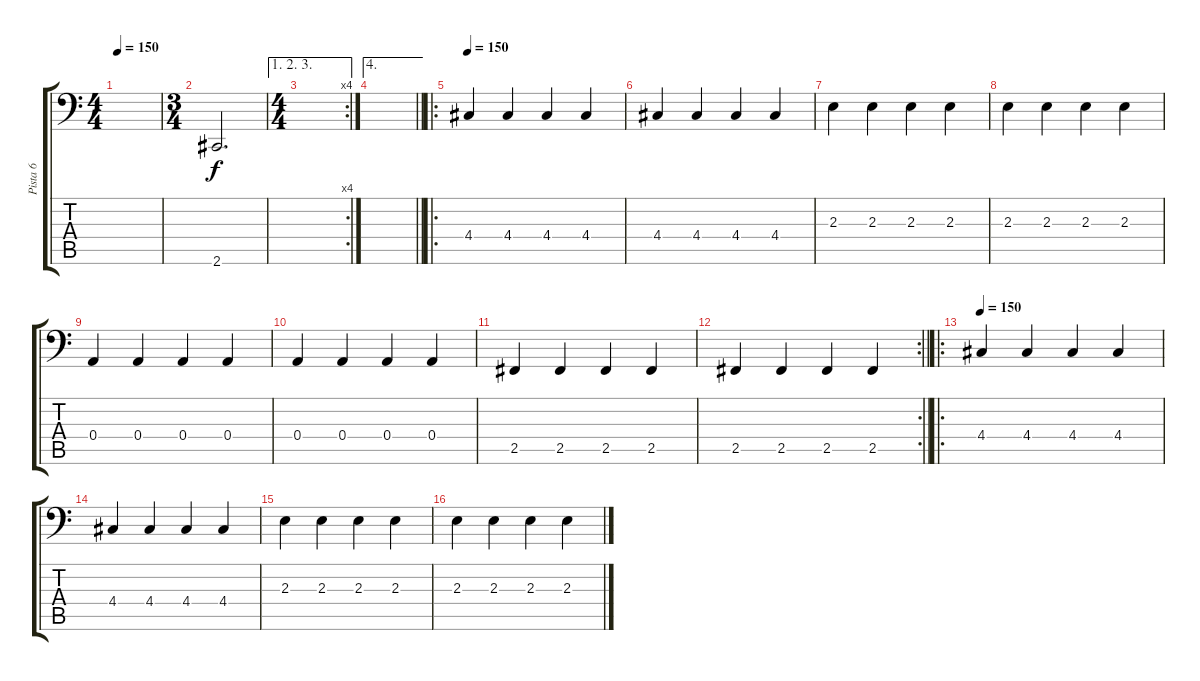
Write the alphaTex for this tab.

\track ("Pista 6" "Pista 6") {instrument electricbassfinger}
\staff {score tabs}
\tuning (C3 G2 D2 A1 E1 B0) {hide}
\ts (4 4)
\tempo 150
\clef f4
\ks c
|
\ts (3 4)
2.6.2{d} |
\ae (1 2 3)
\rc 4
\ts (4 4)
|
\ae 4
\barLineRight lightlight
|
\ro
\tempo 150
4.4.4 4.4.4 4.4.4 4.4.4 |
4.4.4 4.4.4 4.4.4 4.4.4 |
2.3.4 2.3.4 2.3.4 2.3.4 |
2.3.4 2.3.4 2.3.4 2.3.4 |
0.4.4 0.4.4 0.4.4 0.4.4 |
0.4.4 0.4.4 0.4.4 0.4.4 |
2.5.4 2.5.4 2.5.4 2.5.4 |
\rc 2
\barLineRight lightlight
2.5.4 2.5.4 2.5.4 2.5.4 |
\ro
\tempo 150
4.4.4 4.4.4 4.4.4 4.4.4 |
4.4.4 4.4.4 4.4.4 4.4.4 |
2.3.4 2.3.4 2.3.4 2.3.4 |
2.3.4 2.3.4 2.3.4 2.3.4
